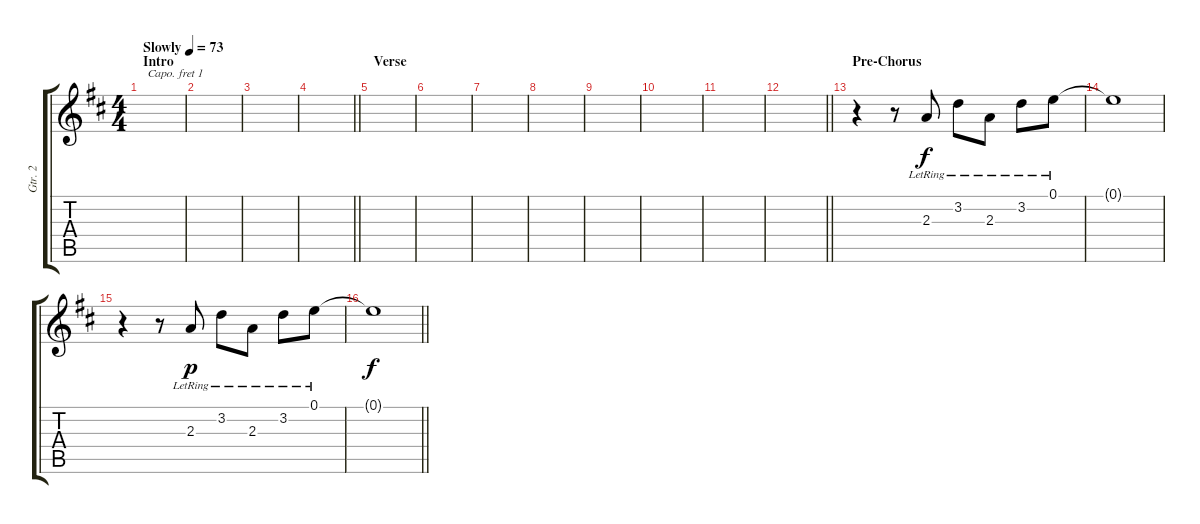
\track ("Gtr. 2" "Gtr. 2") {instrument electricguitarjazz}
\staff {score tabs}
\capo 1
\tuning (Eb4 Bb3 Gb3 Db3 Ab2 Db2) {hide}
\ts (4 4)
\section ("" "Intro")
\tempo (73 "Slowly")
\clef g2
\ks d
|
|
|
\barLineRight lightlight
|
\section ("" "Verse")
|
|
|
|
|
|
|
\barLineRight lightlight
|
\section ("" "Pre-Chorus")
r.4 r.8 2.3{lr}.8 3.2{lr}.8 2.3{lr}.8 3.2{lr}.8 0.1{lr}.8 |
0.1{t}.1{dy f} |
r.4 r.8 2.3{lr}.8{dy p} 3.2{lr}.8 2.3{lr}.8 3.2{lr}.8 0.1{lr}.8 |
\barLineRight lightlight
0.1{t}.1{dy f}
